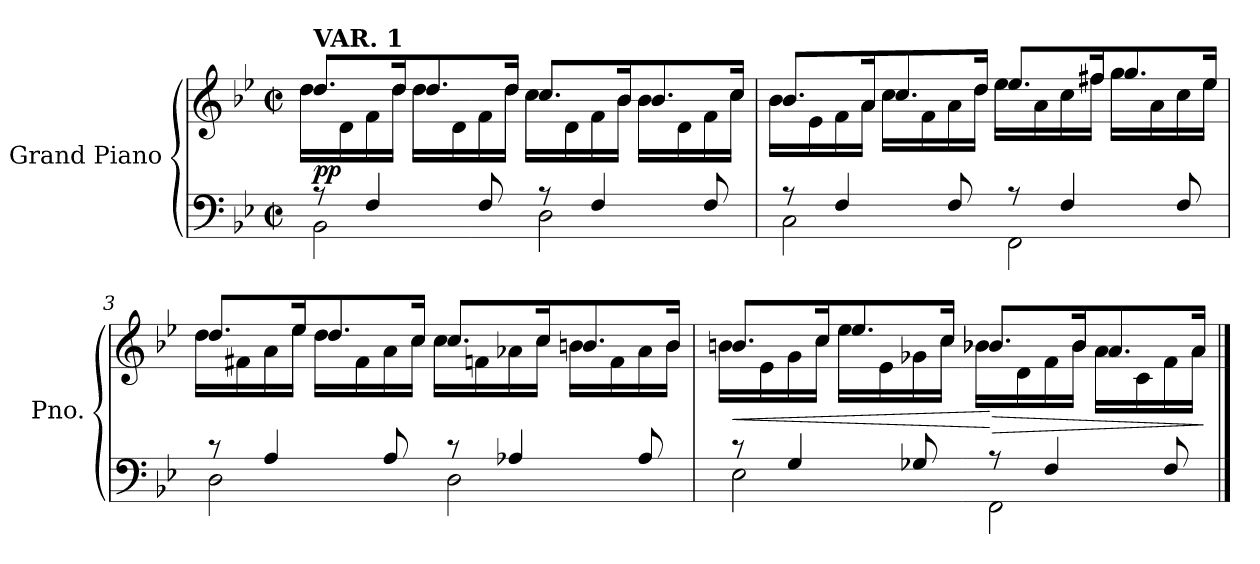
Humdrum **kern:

**kern	**kern	**dynam
*part1	*part1	*part1
*staff2	*staff1	*staff1/2
*I"Grand Piano	*	*
*I'Pno.	*	*
*clefF4	*clefG2	*
*k[b-e-]	*k[b-e-]	*
*M2/2	*M2/2	*
*met(c|)	*met(c|)	*
=1	=1	=1
*^	*^	*
!	!	!LO:TX:a:B:t=VAR. 1	!	!
!	!	!	!	!LO:DY:b
8r	2BB-\	8.dd/L	16dd\LL	pp
.	.	.	16d\	.
4F/	.	.	16f\	.
.	.	16dd/K	16dd\JJ	.
.	.	8.dd/	16dd\LL	.
.	.	.	16d\	.
8F/	.	.	16f\	.
.	.	16dd/Jk	16dd\JJ	.
8r	2D\	8.cc/L	16cc\LL	.
.	.	.	16d\	.
4F/	.	.	16f\	.
.	.	16b-/K	16b-\JJ	.
.	.	8.b-/	16b-\LL	.
.	.	.	16d\	.
8F/	.	.	16f\	.
.	.	16cc/Jk	16cc\JJ	.
!!LO:LB:g=z	!!
=2	=2	=2	=2	=2
8r	2C\	8.b-/L	16b-\LL	.
.	.	.	16e-\	.
4F/	.	.	16f\	.
.	.	16a/K	16a\JJ	.
.	.	8.cc/	16cc\LL	.
.	.	.	16f\	.
8F/	.	.	16a\	.
.	.	16dd/Jk	16dd\JJ	.
8r	2FF\	8.ee-/L	16ee-\LL	.
.	.	.	16a\	.
4F/	.	.	16cc\	.
.	.	16ff#X/K	16ff#\JJ	.
.	.	8.gg/	16gg\LL	.
.	.	.	16a\	.
8F/	.	.	16cc\	.
.	.	16ee-/Jk	16ee-\JJ	.
!!LO:LB:g=z	!!
=3	=3	=3	=3	=3
8r	2D\	8.dd/L	16dd\LL	.
.	.	.	16f#X\	.
4A/	.	.	16a\	.
.	.	16ee-/K	16ee-\JJ	.
.	.	8.dd/	16dd\LL	.
.	.	.	16f#\	.
8A/	.	.	16a\	.
.	.	16cc/Jk	16cc\JJ	.
8r	2D\	8.cc/L	16cc\LL	.
.	.	.	16fn\	.
4A-X/	.	.	16a-X\	.
.	.	16cc/K	16cc\JJ	.
.	.	8.bn/	16b\LL	.
.	.	.	16f\	.
8A-/	.	.	16a-\	.
.	.	16b/Jk	16b\JJ	.
!!LO:LB:g=z	!!
=4	=4	=4	=4	=4
!	!	!	!	!LO:HP:b
8r	2E-\	8.bn/L	16b\LL	<
.	.	.	16e-\	.
4G/	.	.	16g\	.
.	.	16cc/K	16cc\JJ	.
.	.	8.ee-/	16ee-\LL	.
.	.	.	16e-\	.
8G-X/	.	.	16g-X\	.
.	.	16cc/Jk	16cc\JJ	.
!	!	!	!	!LO:HP:n=1:b
8r	2FF\	8.b-X/L	16b-\LL	[ >
.	.	.	16d\	.
4F/	.	.	16f\	.
.	.	16b-/K	16b-\JJ	.
.	.	8.a/	16a\LL	.
.	.	.	16c\	.
8F/	.	.	16f\	.
.	.	16a/Jk	16a\JJ	.
*v	*v	*	*	*
*	*v	*v	*
.	.	]
==	==	==
*-	*-	*-
